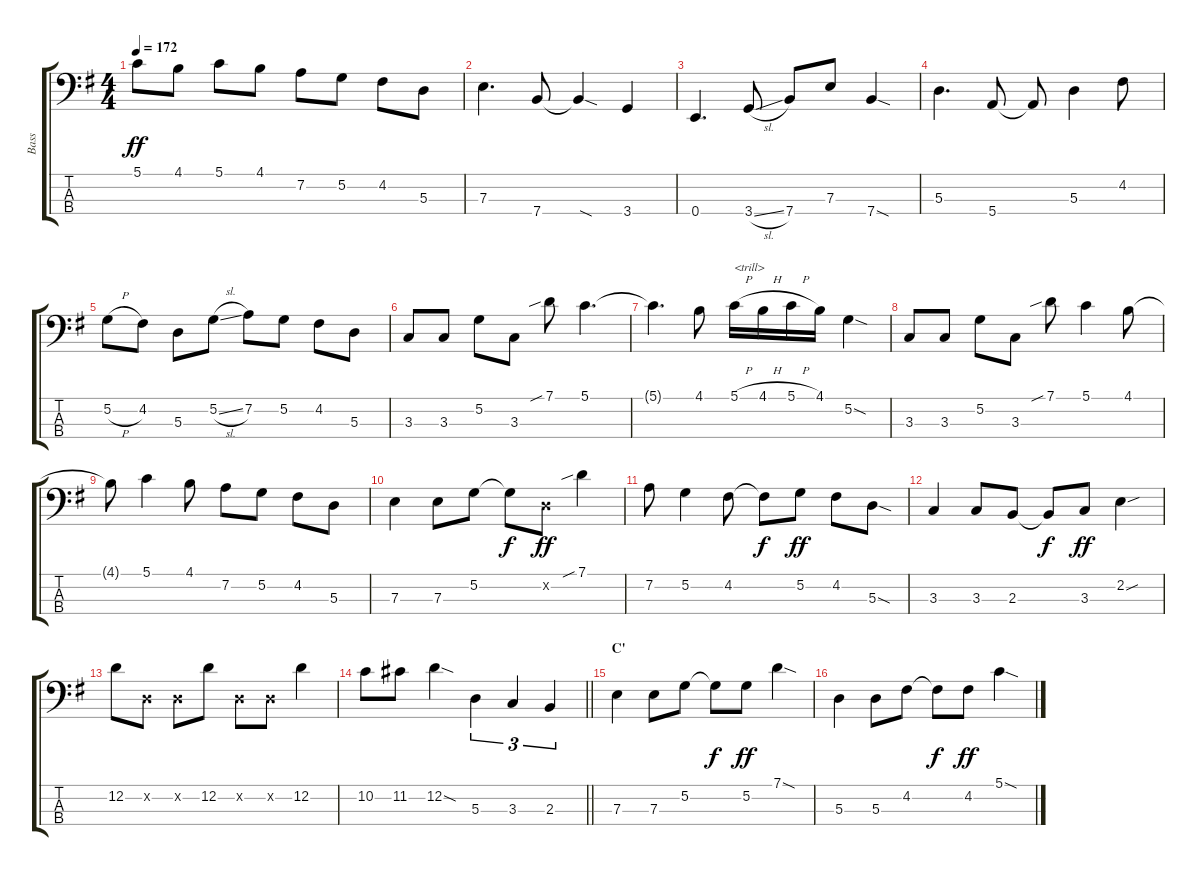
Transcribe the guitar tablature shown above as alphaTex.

\track ("Bass" "Bass") {instrument electricbasspick}
\staff {score tabs}
\tuning (G2 D2 A1 E1) {hide}
\ts (4 4)
\tempo 172
\clef f4
\ks g
5.1{t}.8{dy ff} 4.1.8 5.1.8 4.1.8 7.2.8 5.2.8 4.2.8 5.3.8 |
7.3.4{d} 7.4.8 7.4{sod t}.4 3.4.4 |
0.4.4{d} 3.4{sl}.8 7.4.8 7.3.8 7.4{sod}.4 |
5.3.4{d} 5.4.8 5.4{t}.8 5.3.4 4.2.8 |
5.2{h}.8 4.2.8 5.3.8 5.2{sl}.8 7.2.8 5.2.8 4.2.8 5.3.8 |
3.3.8 3.3.8 5.2.8 3.3.8 7.1{sib}.8 5.1.4{d} |
5.1{t}.4{d} 4.1.8 5.1{h}.16{txt "<trill>"} 4.1{h}.16 5.1{h}.16 4.1.16 5.2{sod}.4 |
3.3.8 3.3.8 5.2.8 3.3.8 7.1{sib}.8 5.1.4 4.1.8 |
4.1{t}.8 5.1.4 4.1.8 7.2.8 5.2.8 4.2.8 5.3.8 |
7.3.4 7.3.8 5.2.8 5.2{t}.8{dy f} 0.2{x}.8{dy ff} 7.1{sib}.4 |
7.2.8 5.2.4 4.2.8 4.2{t}.8{dy f} 5.2.8{dy ff} 4.2.8 5.3{sod}.8 |
3.3.4 3.3.8 2.3.8 2.3{t}.8{dy f} 3.3.8{dy ff} 2.2{sou}.4 |
12.2.8 0.2{x}.8 0.2{x}.8 12.2.8 0.2{x}.8 0.2{x}.8 12.2.4 |
\barLineRight lightlight
10.2.8 11.2.8 12.2{sod}.4 5.3.4{tu (3 2)} 3.3.4{tu (3 2)} 2.3.4{tu (3 2)} |
\section ("" "C'")
7.3.4 7.3.8 5.2.8 5.2{t}.8{dy f} 5.2.8{dy ff} 7.1{sod}.4 |
5.3.4 5.3.8 4.2.8 4.2{t}.8{dy f} 4.2.8{dy ff} 5.1{sod}.4
